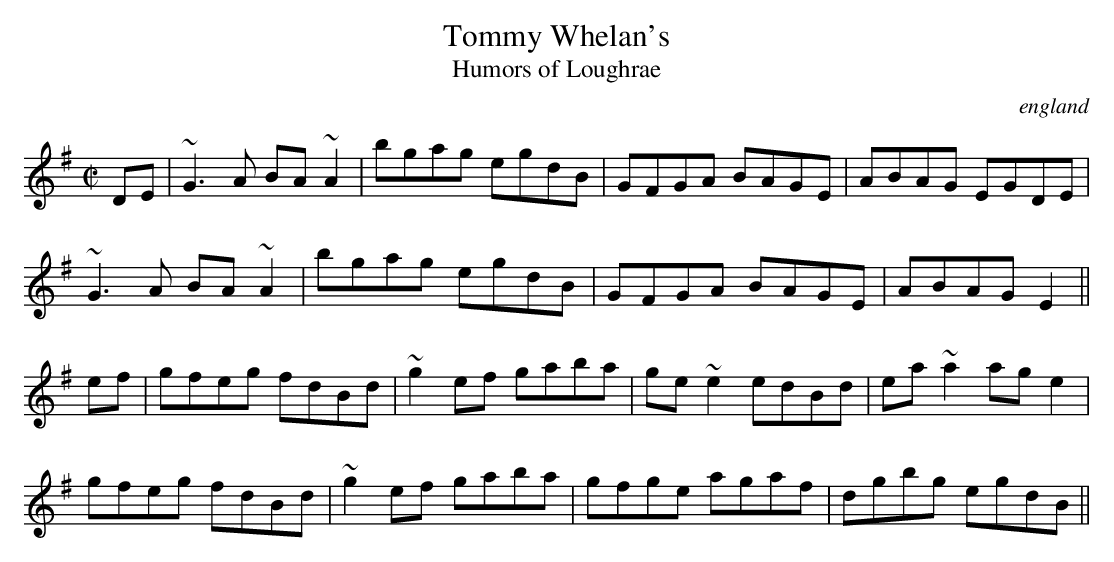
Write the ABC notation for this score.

X:1
T:Tommy Whelan's
T:Humors of Loughrae
O:england
M:C|
L:1/8
K:G
DE|~G3A BA~A2|bgag egdB|GFGA BAGE|ABAG EGDE|
~G3A BA~A2|bgag egdB|GFGA BAGE|ABAG E2||
ef|gfeg fdBd|~g2 ef gaba|ge~e2 edBd|ea~a2 ag e2|
gfeg fdBd|~g2 ef gaba|gfge agaf|dgbg egdB||
